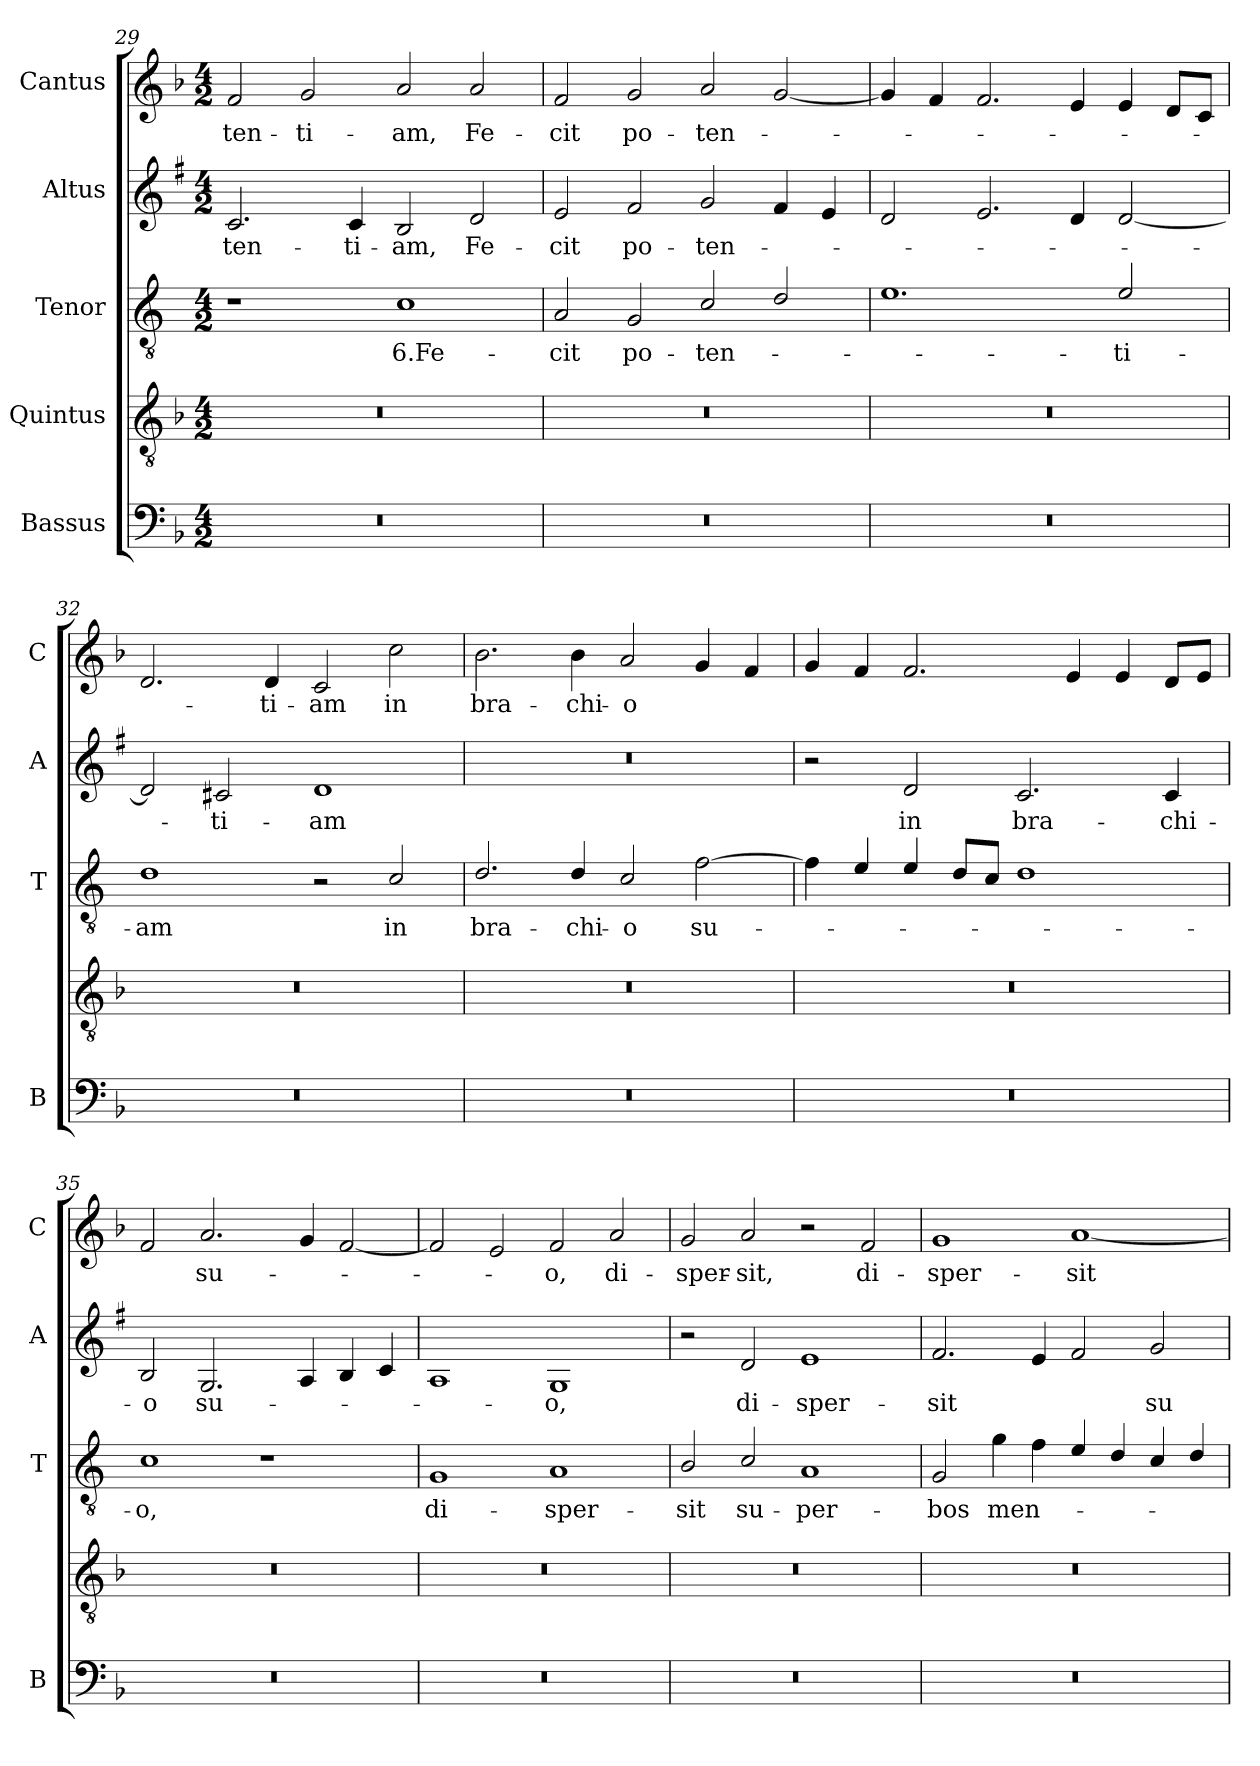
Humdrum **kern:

**kern	**kern	**kern	**text	**kern	**text	**kern	**text
*part5	*part4	*part3	*part3	*part2	*part2	*part1	*part1
*staff5	*staff4	*staff3	*staff3	*staff2	*staff2	*staff1	*staff1
*I"Bassus	*I"Quintus	*I"Tenor	*	*I"Altus	*	*I"Cantus	*
*I'B	*	*I'T	*	*I'A	*	*I'C	*
*clefF4	*clefGv2	*clefGv2	*	*clefG2	*	*clefG2	*
*	*	*ITrd4c7	*	*ITrd1c2	*	*	*
*k[b-]	*k[b-]	*k[b-]	*	*k[b-]	*	*k[b-]	*
*F:	*F:	*F:	*	*F:	*	*F:	*
*M4/2	*M4/2	*M4/2	*	*M4/2	*	*M4/2	*
=29	=29	=29	=29	=29	=29	=29	=29
!	!	!	!	!	!LO:LY:b	!	!LO:LY:b
0r	0r	1r	.	2.B-/	-ten-	2f/	-ten-
!	!	!	!	!	!	!	!LO:LY:b
.	.	.	.	.	.	2g/	-ti-
!	!	!	!	!	!LO:LY:b	!	!
.	.	.	.	4B-/	-ti-	.	.
!	!	!	!LO:LY:b	!	!LO:LY:b	!	!LO:LY:b
.	.	1F	6.Fe-	2A/	-am,	2a/	-am,
!	!	!	!	!	!LO:LY:b	!	!LO:LY:b
.	.	.	.	2c/	Fe-	2a/	Fe-
=30	=30	=30	=30	=30	=30	=30	=30
!	!	!	!LO:LY:b	!	!LO:LY:b	!	!LO:LY:b
0r	0r	2D/	-cit	2d/	-cit	2f/	-cit
!	!	!	!LO:LY:b	!	!LO:LY:b	!	!LO:LY:b
.	.	2C/	po-	2e/	po-	2g/	po-
!	!	!	!LO:LY:b	!	!LO:LY:b	!	!LO:LY:b
.	.	2F/	-ten-	2f/	-ten-	2a/	-ten-
.	.	2G/	.	4e/	.	[2g/	.
.	.	.	.	4d/	.	.	.
=31	=31	=31	=31	=31	=31	=31	=31
0r	0r	1.A	.	2c/	.	4g/]	.
.	.	.	.	.	.	4f/	.
.	.	.	.	2.d/	.	2.f/	.
.	.	.	.	4c/	.	4e/	.
!	!	!	!LO:LY:b	!	!	!	!
.	.	2A/	-ti-	[2c/	.	4e/	.
.	.	.	.	.	.	8d/L	.
.	.	.	.	.	.	8c/J	.
=32	=32	=32	=32	=32	=32	=32	=32
!	!	!	!LO:LY:b	!	!	!	!
0r	0r	1G	-am	2c/]	.	2.d/	.
!	!	!	!	!	!LO:LY:b	!	!
.	.	.	.	2Bn/	-ti-	.	.
!	!	!	!	!	!	!	!LO:LY:b
.	.	.	.	.	.	4d/	-ti-
!	!	!	!	!	!LO:LY:b	!	!LO:LY:b
.	.	2r	.	1c	-am	2c/	-am
!	!	!	!LO:LY:b	!	!	!	!LO:LY:b
.	.	2F/	in	.	.	2cc\	in
!!LO:LB:g=z
=33	=33	=33	=33	=33	=33	=33	=33
!	!	!	!LO:LY:b	!	!	!	!LO:LY:b
0r	0r	2.G/	bra-	0r	.	2.b-\	bra-
!	!	!	!LO:LY:b	!	!	!	!LO:LY:b
.	.	4G/	-chi-	.	.	4b-\	-chi-
!	!	!	!LO:LY:b	!	!	!	!LO:LY:b
.	.	2F/	-o	.	.	2a/	-o
!	!	!	!LO:LY:b	!	!	!	!
.	.	[2B-\	su-	.	.	4g/	.
.	.	.	.	.	.	4f/	.
=34	=34	=34	=34	=34	=34	=34	=34
0r	0r	4B-\]	.	2r	.	4g/	.
.	.	4A/	.	.	.	4f/	.
!	!	!	!	!	!LO:LY:b	!	!
.	.	4A/	.	2c/	in	2.f/	.
.	.	8G/L	.	.	.	.	.
.	.	8F/J	.	.	.	.	.
!	!	!	!	!	!LO:LY:b	!	!
.	.	1G	.	2.B-/	bra-	.	.
.	.	.	.	.	.	4e/	.
.	.	.	.	.	.	4e/	.
!	!	!	!	!	!LO:LY:b	!	!
.	.	.	.	4B-/	-chi-	8d/L	.
.	.	.	.	.	.	8e/J	.
=35	=35	=35	=35	=35	=35	=35	=35
!	!	!	!LO:LY:b	!	!LO:LY:b	!	!
0r	0r	1F	-o,	2A/	-o	2f/	.
!	!	!	!	!	!LO:LY:b	!	!LO:LY:b
.	.	.	.	2.F/	su-	2.a/	su-
.	.	1r	.	.	.	.	.
.	.	.	.	4G/	.	4g/	.
.	.	.	.	4A/	.	[2f/	.
.	.	.	.	4B-/	.	.	.
=36	=36	=36	=36	=36	=36	=36	=36
!	!	!	!LO:LY:b	!	!	!	!
0r	0r	1C	di-	1G	.	2f/]	.
.	.	.	.	.	.	2e/	.
!	!	!	!LO:LY:b	!	!LO:LY:b	!	!LO:LY:b
.	.	1D	-sper-	1F	-o,	2f/	-o,
!	!	!	!	!	!	!	!LO:LY:b
.	.	.	.	.	.	2a/	di-
=37	=37	=37	=37	=37	=37	=37	=37
!	!	!	!LO:LY:b	!	!	!	!LO:LY:b
0r	0r	2E/	-sit	2r	.	2g/	-sper-
!	!	!	!LO:LY:b	!	!LO:LY:b	!	!LO:LY:b
.	.	2F/	su-	2c/	di-	2a/	-sit,
!	!	!	!LO:LY:b	!	!LO:LY:b	!	!
.	.	1D	-per-	1d	-sper-	2r	.
!	!	!	!	!	!	!	!LO:LY:b
.	.	.	.	.	.	2f/	di-
!!LO:LB:g=z
=38	=38	=38	=38	=38	=38	=38	=38
!	!	!	!LO:LY:b	!	!LO:LY:b	!	!LO:LY:b
0r	0r	2C/	-bos	2.e/	-sit	1g	-sper-
!	!	!	!LO:LY:b	!	!	!	!
.	.	4c\	men-	.	.	.	.
.	.	4B-\	.	4d/	.	.	.
!	!	!	!	!	!	!	!LO:LY:b
.	.	4A/	.	2e/	.	[1a	-sit
.	.	4G/	.	.	.	.	.
!	!	!	!	!	!LO:LY:b	!	!
.	.	4F/	.	2f/	su-	.	.
.	.	4G/	.	.	.	.	.
=	=	=	=	=	=	=	=
*-	*-	*-	*-	*-	*-	*-	*-
